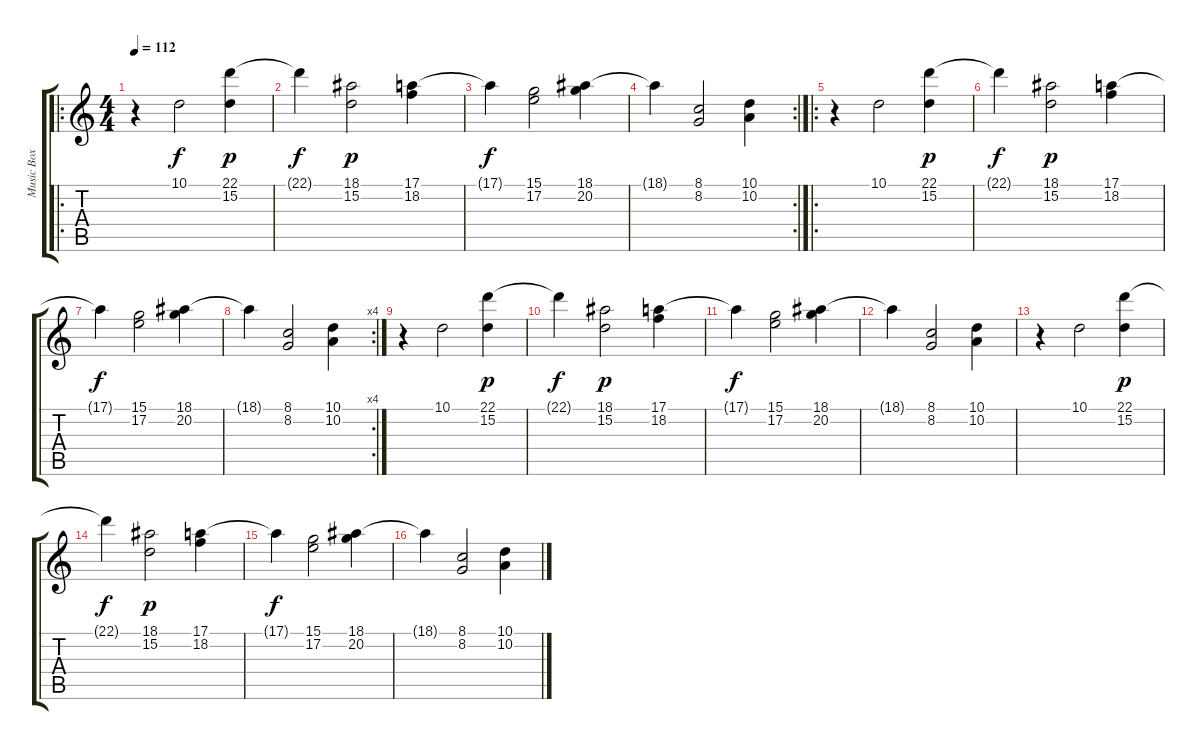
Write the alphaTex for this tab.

\track ("Music Box" "Music Box") {instrument musicbox}
\staff {score tabs}
\tuning (E4 B3 G3 D3 A2 E2) {hide}
\ro
\ts (4 4)
\tempo 112
\clef g2
\ks c
r.4{dy f instrument musicbox} 10.1.2 (22.1 15.2).4{dy p} |
22.1{t}.4{dy f} (18.1 15.2).2{dy p} (17.1 18.2).4 |
17.1{t}.4{dy f} (15.1 17.2).2 (18.1 20.2).4 |
\rc 2
18.1{t}.4 (8.1 8.2).2 (10.1 10.2).4 |
\ro
r.4 10.1.2 (22.1 15.2).4{dy p} |
22.1{t}.4{dy f} (18.1 15.2).2{dy p} (17.1 18.2).4 |
17.1{t}.4{dy f} (15.1 17.2).2 (18.1 20.2).4 |
\rc 4
18.1{t}.4 (8.1 8.2).2 (10.1 10.2).4 |
r.4 10.1.2 (22.1 15.2).4{dy p} |
22.1{t}.4{dy f} (18.1 15.2).2{dy p} (17.1 18.2).4 |
17.1{t}.4{dy f} (15.1 17.2).2 (18.1 20.2).4 |
18.1{t}.4 (8.1 8.2).2 (10.1 10.2).4 |
r.4 10.1.2 (22.1 15.2).4{dy p} |
22.1{t}.4{dy f} (18.1 15.2).2{dy p} (17.1 18.2).4 |
17.1{t}.4{dy f} (15.1 17.2).2 (18.1 20.2).4 |
18.1{t}.4 (8.1 8.2).2 (10.1 10.2).4
